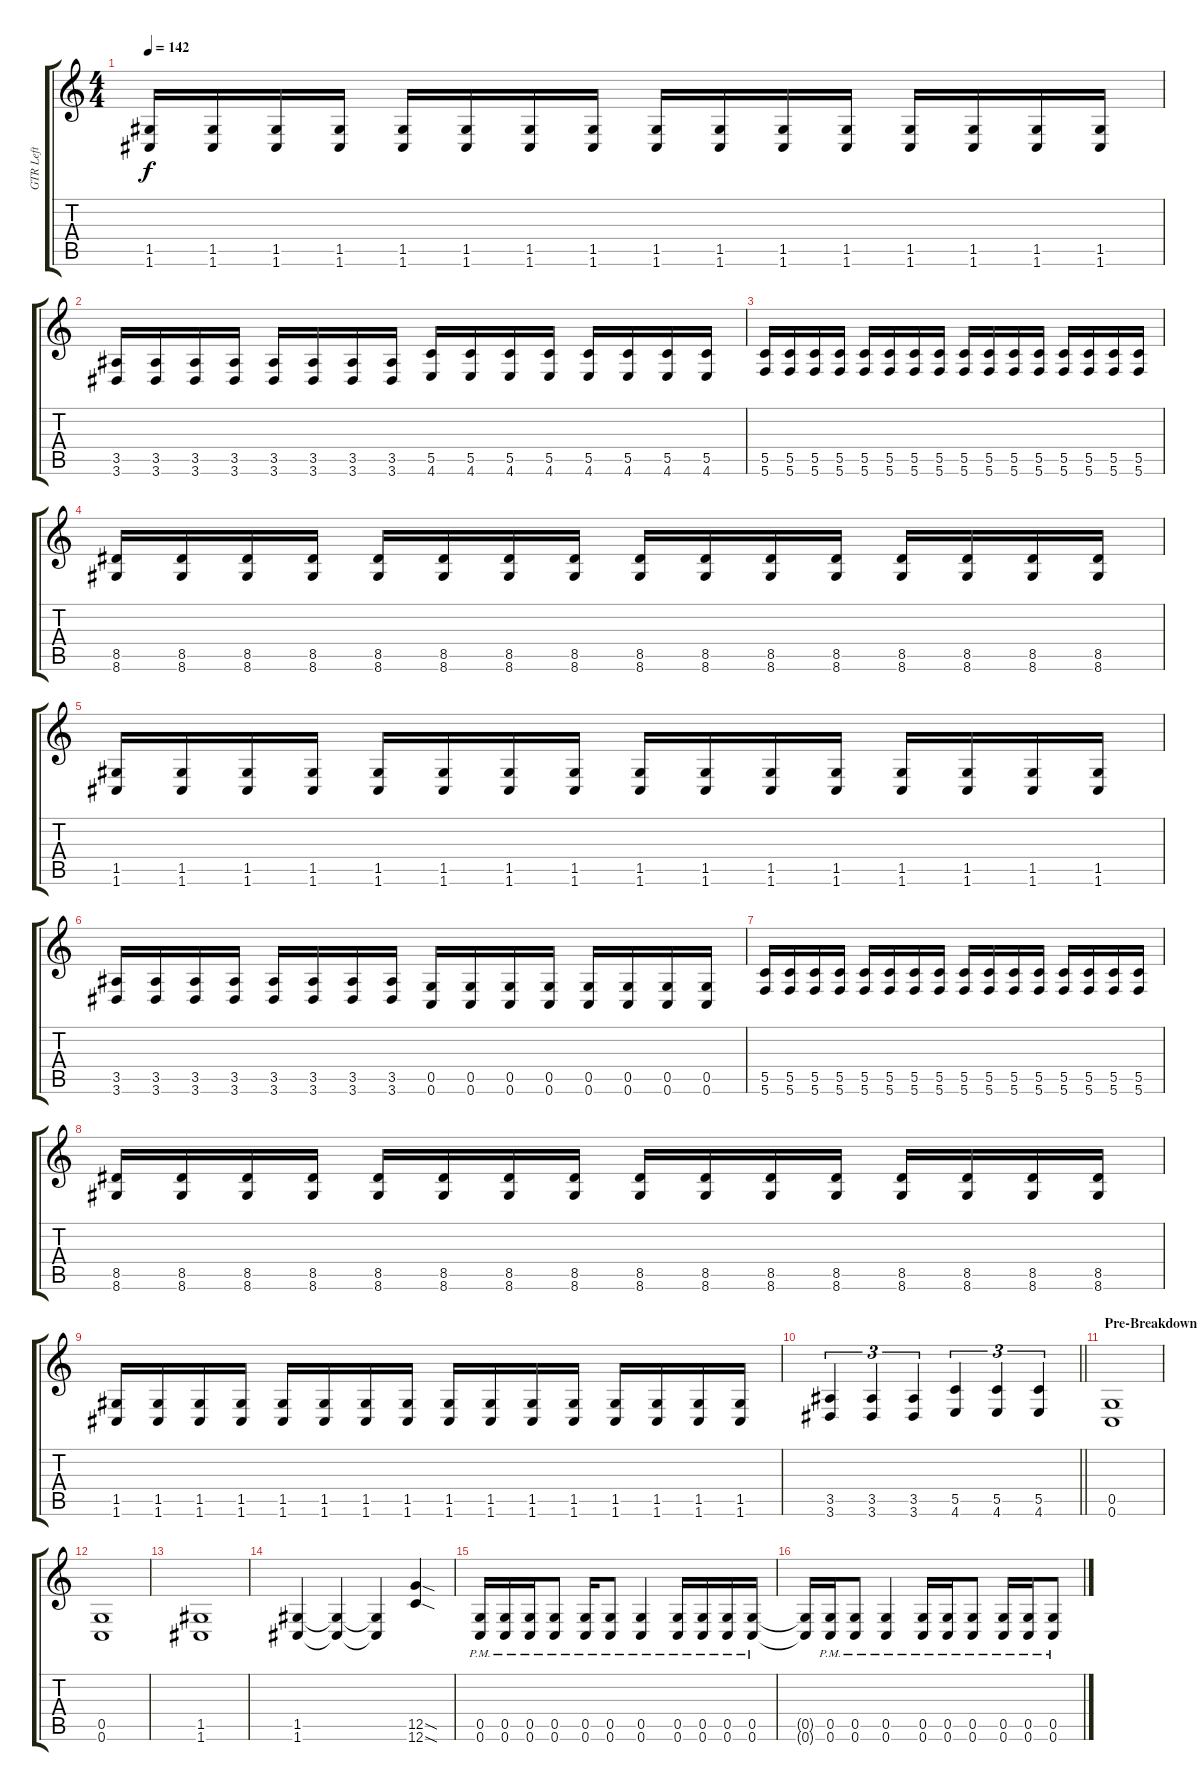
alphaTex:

\track ("GTR Left" "GTR Left") {instrument distortionguitar}
\staff {score tabs}
\tuning (D4 A3 F3 C3 G2 C2) {hide}
\ts (4 4)
\tempo 142
\clef g2
\ks c
(1.5 1.6).16{dy f} (1.5 1.6).16 (1.5 1.6).16 (1.5 1.6).16 (1.5 1.6).16 (1.5 1.6).16 (1.5 1.6).16 (1.5 1.6).16 (1.5 1.6).16 (1.5 1.6).16 (1.5 1.6).16 (1.5 1.6).16 (1.5 1.6).16 (1.5 1.6).16 (1.5 1.6).16 (1.5 1.6).16 |
(3.5 3.6).16 (3.5 3.6).16 (3.5 3.6).16 (3.5 3.6).16 (3.5 3.6).16 (3.5 3.6).16 (3.5 3.6).16 (3.5 3.6).16 (5.5 4.6).16 (5.5 4.6).16 (5.5 4.6).16 (5.5 4.6).16 (5.5 4.6).16 (5.5 4.6).16 (5.5 4.6).16 (5.5 4.6).16 |
(5.5 5.6).16 (5.5 5.6).16 (5.5 5.6).16 (5.5 5.6).16 (5.5 5.6).16 (5.5 5.6).16 (5.5 5.6).16 (5.5 5.6).16 (5.5 5.6).16 (5.5 5.6).16 (5.5 5.6).16 (5.5 5.6).16 (5.5 5.6).16 (5.5 5.6).16 (5.5 5.6).16 (5.5 5.6).16 |
(8.5 8.6).16 (8.5 8.6).16 (8.5 8.6).16 (8.5 8.6).16 (8.5 8.6).16 (8.5 8.6).16 (8.5 8.6).16 (8.5 8.6).16 (8.5 8.6).16 (8.5 8.6).16 (8.5 8.6).16 (8.5 8.6).16 (8.5 8.6).16 (8.5 8.6).16 (8.5 8.6).16 (8.5 8.6).16 |
(1.5 1.6).16 (1.5 1.6).16 (1.5 1.6).16 (1.5 1.6).16 (1.5 1.6).16 (1.5 1.6).16 (1.5 1.6).16 (1.5 1.6).16 (1.5 1.6).16 (1.5 1.6).16 (1.5 1.6).16 (1.5 1.6).16 (1.5 1.6).16 (1.5 1.6).16 (1.5 1.6).16 (1.5 1.6).16 |
(3.5 3.6).16 (3.5 3.6).16 (3.5 3.6).16 (3.5 3.6).16 (3.5 3.6).16 (3.5 3.6).16 (3.5 3.6).16 (3.5 3.6).16 (0.5 0.6).16 (0.5 0.6).16 (0.5 0.6).16 (0.5 0.6).16 (0.5 0.6).16 (0.5 0.6).16 (0.5 0.6).16 (0.5 0.6).16 |
(5.5 5.6).16 (5.5 5.6).16 (5.5 5.6).16 (5.5 5.6).16 (5.5 5.6).16 (5.5 5.6).16 (5.5 5.6).16 (5.5 5.6).16 (5.5 5.6).16 (5.5 5.6).16 (5.5 5.6).16 (5.5 5.6).16 (5.5 5.6).16 (5.5 5.6).16 (5.5 5.6).16 (5.5 5.6).16 |
(8.5 8.6).16 (8.5 8.6).16 (8.5 8.6).16 (8.5 8.6).16 (8.5 8.6).16 (8.5 8.6).16 (8.5 8.6).16 (8.5 8.6).16 (8.5 8.6).16 (8.5 8.6).16 (8.5 8.6).16 (8.5 8.6).16 (8.5 8.6).16 (8.5 8.6).16 (8.5 8.6).16 (8.5 8.6).16 |
(1.5 1.6).16 (1.5 1.6).16 (1.5 1.6).16 (1.5 1.6).16 (1.5 1.6).16 (1.5 1.6).16 (1.5 1.6).16 (1.5 1.6).16 (1.5 1.6).16 (1.5 1.6).16 (1.5 1.6).16 (1.5 1.6).16 (1.5 1.6).16 (1.5 1.6).16 (1.5 1.6).16 (1.5 1.6).16 |
\barLineRight lightlight
(3.5 3.6).4{tu (3 2)} (3.5 3.6).4{tu (3 2)} (3.5 3.6).4{tu (3 2)} (5.5 4.6).4{tu (3 2)} (5.5 4.6).4{tu (3 2)} (5.5 4.6).4{tu (3 2)} |
\section ("" "Pre-Breakdown")
(0.5 0.6).1 |
(0.5 0.6).1 |
(1.5 1.6).1 |
(1.5 1.6).4 (1.5{t} 1.6{t}).4 (1.5{t} 1.6{t}).4 (12.5{sod} 12.6{sod}).4 |
(0.5{pm} 0.6{pm}).16 (0.5{pm} 0.6{pm}).16 (0.5{pm} 0.6{pm}).16 (0.5{pm} 0.6{pm}).8 (0.5{pm} 0.6{pm}).16 (0.5{pm} 0.6{pm}).8 (0.5{pm} 0.6{pm}).4 (0.5{pm} 0.6{pm}).16 (0.5{pm} 0.6{pm}).16 (0.5{pm} 0.6{pm}).16 (0.5{pm} 0.6{pm}).16 |
(0.5{t} 0.6{t}).16 (0.5{pm} 0.6{pm}).16 (0.5{pm} 0.6{pm}).8 (0.5{pm} 0.6{pm}).4 (0.5{pm} 0.6{pm}).16 (0.5{pm} 0.6{pm}).16 (0.5{pm} 0.6{pm}).8 (0.5{pm} 0.6{pm}).16 (0.5{pm} 0.6{pm}).16 (0.5{pm} 0.6{pm}).8
